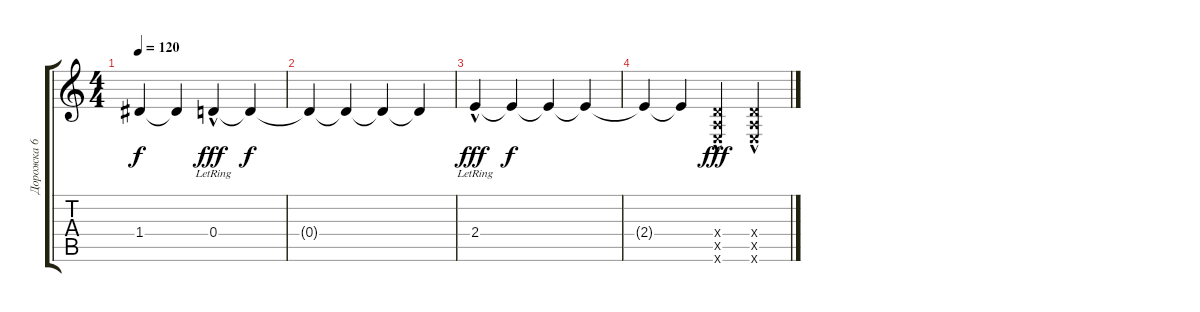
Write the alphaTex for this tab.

\track ("Дорожка 6" "Дорожка 6") {instrument overdrivenguitar}
\staff {score tabs}
\tuning (E4 B3 G3 D3 A2 E2) {hide}
\ts (4 4)
\tempo 120
\clef g2
\ks c
1.4{t}.4{dy f} 1.4{t}.4 0.4{hac lr}.4{dy fff} 0.4{t}.4{dy f} |
0.4{t}.4 0.4{t}.4 0.4{t}.4 0.4{t}.4 |
2.4{hac lr}.4{dy fff} 2.4{t}.4{dy f} 2.4{t}.4 2.4{t}.4 |
2.4{t}.4 2.4{t}.4 (0.4{hac x} 0.5{hac x} 0.6{hac x}).4{dy fff} (0.4{hac x} 0.5{hac x} 0.6{hac x}).4
